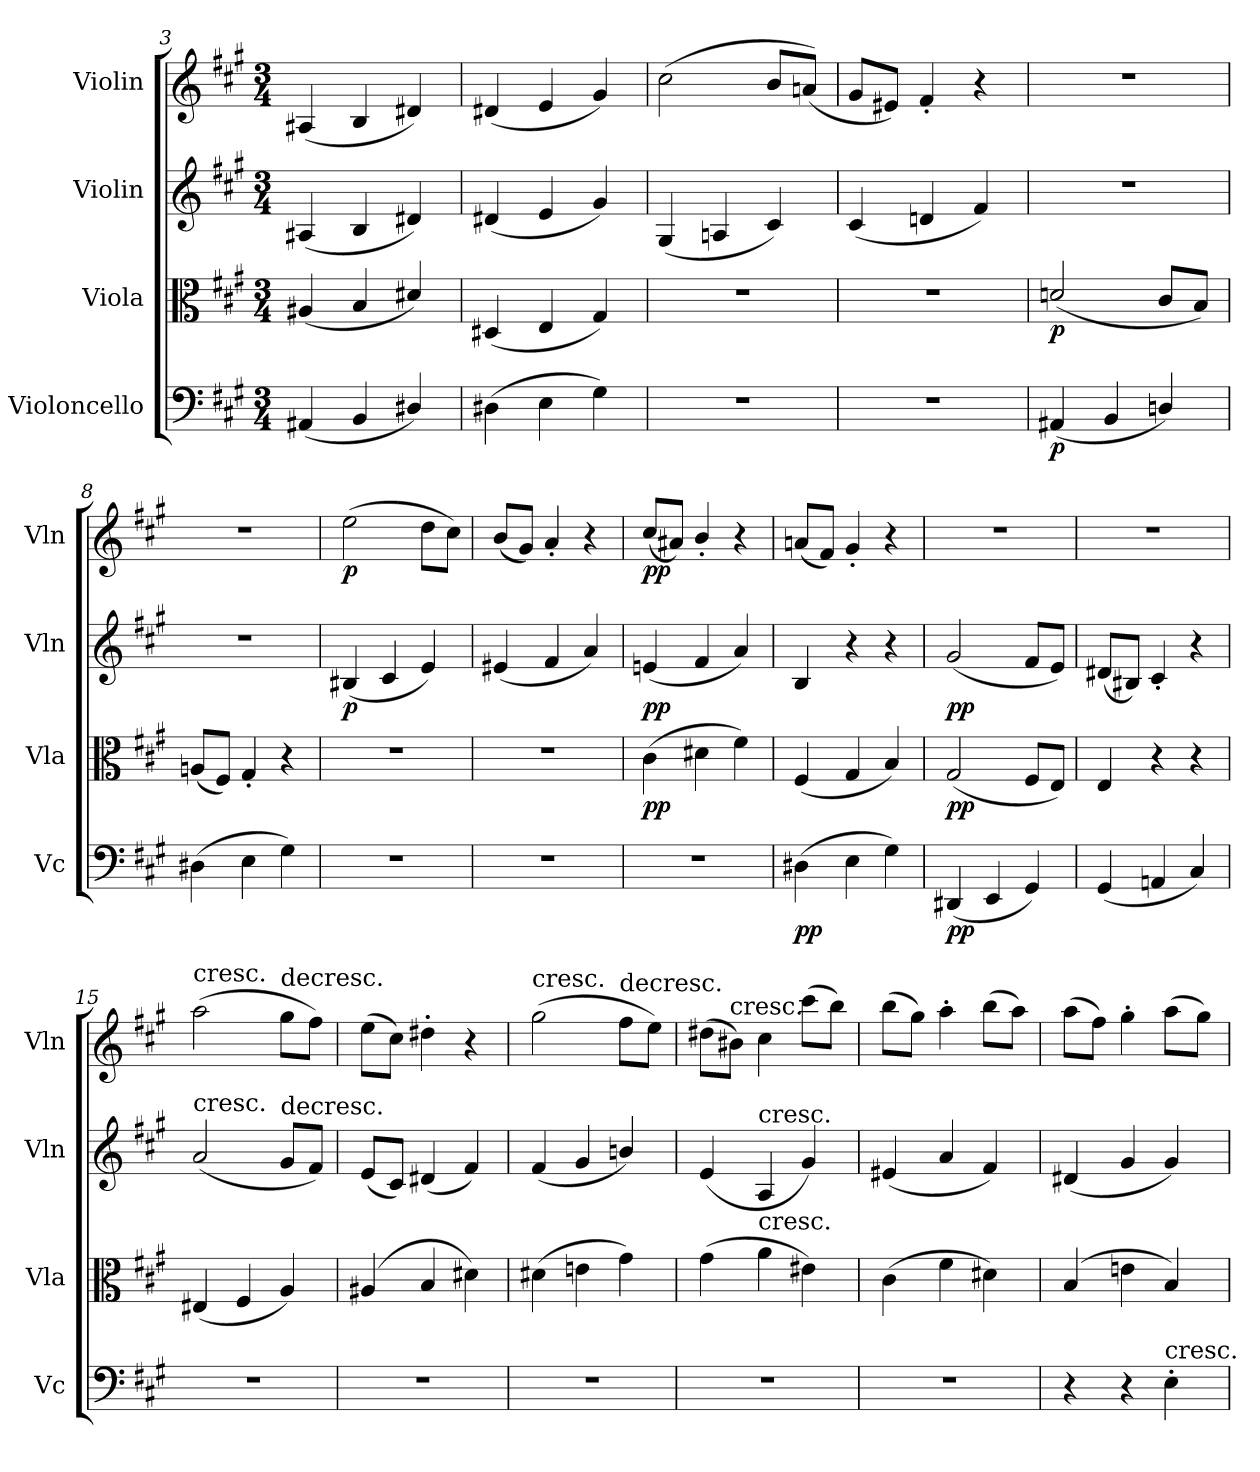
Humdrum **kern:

**kern	**dynam	**kern	**dynam	**kern	**dynam	**kern	**dynam
*part4	*part4	*part3	*part3	*part2	*part2	*part1	*part1
*staff4	*staff4	*staff3	*staff3	*staff2	*staff2	*staff1	*staff1
*I"Violoncello	*	*I"Viola	*	*I"Violin	*	*I"Violin	*
*I'Vc	*	*I'Vla	*	*I'Vln	*	*I'Vln	*
*clefF4	*	*clefC3	*	*clefG2	*	*clefG2	*
*k[f#c#g#]	*	*k[f#c#g#]	*	*k[f#c#g#]	*	*k[f#c#g#]	*
*M3/4	*	*M3/4	*	*M3/4	*	*M3/4	*
=3	=3	=3	=3	=3	=3	=3	=3
(4AA#X/	.	(4A#X/	.	(4A#X/	.	(4A#X/	.
4BB/	.	4B/	.	4B/	.	4B/	.
4D#X/)	.	4d#X/)	.	4d#X/)	.	4d#X/)	.
=4	=4	=4	=4	=4	=4	=4	=4
(4D#X\	.	(4D#X/	.	(4d#X/	.	(4d#X/	.
4E\	.	4E/	.	4e/	.	4e/	.
4G#\)	.	4G#/)	.	4g#/)	.	4g#/)	.
=5	=5	=5	=5	=5	=5	=5	=5
2.r	.	2.r	.	(4G#/	.	(2cc#\	.
.	.	.	.	4An/	.	.	.
.	.	.	.	4c#/)	.	8b/L	.
.	.	.	.	.	.	(8an/J)	.
=6	=6	=6	=6	=6	=6	=6	=6
2.r	.	2.r	.	(4c#/	.	8g#/L	.
.	.	.	.	.	.	8e#X/J)	.
.	.	.	.	4dn/	.	4f#'/	.
.	.	.	.	4f#/)	.	4r	.
=7	=7	=7	=7	=7	=7	=7	=7
(4AA#X/	p	(2dn/	p	2.r	.	2.r	.
4BB/	.	.	.	.	.	.	.
4Dn/)	.	8c#/L	.	.	.	.	.
.	.	8B/J)	.	.	.	.	.
=8	=8	=8	=8	=8	=8	=8	=8
(4D#X\	.	(8An/L	.	2.r	.	2.r	.
.	.	8F#/J)	.	.	.	.	.
4E\	.	4G#'/	.	.	.	.	.
4G#\)	.	4r	.	.	.	.	.
=9	=9	=9	=9	=9	=9	=9	=9
2.r	.	2.r	.	(4B#X/	p	(2ee\	p
.	.	.	.	4c#/	.	.	.
.	.	.	.	4e/)	.	8dd\L	.
.	.	.	.	.	.	8cc#\J)	.
=10	=10	=10	=10	=10	=10	=10	=10
2.r	.	2.r	.	(4e#X/	.	(8b/L	.
.	.	.	.	.	.	8g#/J)	.
.	.	.	.	4f#/	.	4a'/	.
.	.	.	.	4a/)	.	4r	.
=11	=11	=11	=11	=11	=11	=11	=11
2.r	.	(4c#\	pp	(4en/	pp	(8cc#/L	pp
.	.	.	.	.	.	8a#X/J)	.
.	.	4d#X\	.	4f#/	.	4b'/	.
.	.	4f#\)	.	4a/)	.	4r	.
=12	=12	=12	=12	=12	=12	=12	=12
(4D#X\	pp	(4F#/	.	4B/	.	(8an/L	.
.	.	.	.	.	.	8f#/J)	.
4E\	.	4G#/	.	4r	.	4g#'/	.
4G#\)	.	4B/)	.	4r	.	4r	.
=13	=13	=13	=13	=13	=13	=13	=13
(4DD#X/	pp	(2G#/	pp	(2g#/	pp	2.r	.
4EE/	.	.	.	.	.	.	.
4GG#/)	.	8F#/L	.	8f#/L	.	.	.
.	.	8E/J)	.	8e/J)	.	.	.
=14	=14	=14	=14	=14	=14	=14	=14
(4GG#/	.	4E/	.	(8d#X/L	.	2.r	.
.	.	.	.	8B#X/J)	.	.	.
4AAn/	.	4r	.	4c#'/	.	.	.
4C#/)	.	4r	.	4r	.	.	.
=15	=15	=15	=15	=15	=15	=15	=15
!	!	!	!	!	!	!LO:TX:t=cresc.	!
!	!	!	!	!LO:TX:t=cresc.	!	!	!
2.r	.	(4E#X/	.	(2a/	.	(2aa\	.
.	.	4F#/	.	.	.	.	.
!	!	!	!	!	!	!LO:TX:t=decresc.	!
!	!	!	!	!LO:TX:t=decresc.	!	!	!
.	.	4A/)	.	8g#/L	.	8gg#\L	.
.	.	.	.	8f#/J)	.	8ff#\J)	.
=16	=16	=16	=16	=16	=16	=16	=16
2.r	.	(4A#X/	.	(8e/L	.	(8ee\L	.
.	.	.	.	8c#/J)	.	8cc#\J)	.
.	.	4B/	.	(4d#X/	.	4dd#X'\	.
.	.	4d#X\)	.	4f#/)	.	4r	.
=17	=17	=17	=17	=17	=17	=17	=17
!	!	!	!	!	!	!LO:TX:t=cresc.	!
2.r	.	(4d#X\	.	(4f#/	.	(2gg#\	.
.	.	4en\	.	4g#/	.	.	.
!	!	!	!	!	!	!LO:TX:t=decresc.	!
.	.	4g#\)	.	4bn/)	.	8ff#\L	.
.	.	.	.	.	.	8ee\J)	.
=18	=18	=18	=18	=18	=18	=18	=18
2.r	.	(4g#\	.	(4e/	.	(8dd#X\L	.
!	!	!	!	!	!	!LO:TX:t=cresc.	!
.	.	.	.	.	.	8b#X\J)	.
!	!	!	!	!LO:TX:t=cresc.	!	!	!
!	!	!LO:TX:t=cresc.	!	!	!	!	!
.	.	4a\	.	4A/	.	4cc#\	.
.	.	4e#X\)	.	4g#/)	.	(8ccc#\L	.
.	.	.	.	.	.	8bb\J)	.
=19	=19	=19	=19	=19	=19	=19	=19
2.r	.	(4c#\	.	(4e#X/	.	(8bb\L	.
.	.	.	.	.	.	8gg#\J)	.
.	.	4f#\	.	4a/	.	4aa'\	.
.	.	4d#X\)	.	4f#/)	.	(8bb\L	.
.	.	.	.	.	.	8aa\J)	.
=20	=20	=20	=20	=20	=20	=20	=20
4r	.	(4B/	.	(4d#X/	.	(8aa\L	.
.	.	.	.	.	.	8ff#\J)	.
4r	.	4en\	.	4g#/	.	4gg#'\	.
!LO:TX:t=cresc.	!	!	!	!	!	!	!
4E'\	.	4B/)	.	4g#/)	.	(8aa\L	.
.	.	.	.	.	.	8gg#\J)	.
=	=	=	=	=	=	=	=
*-	*-	*-	*-	*-	*-	*-	*-
